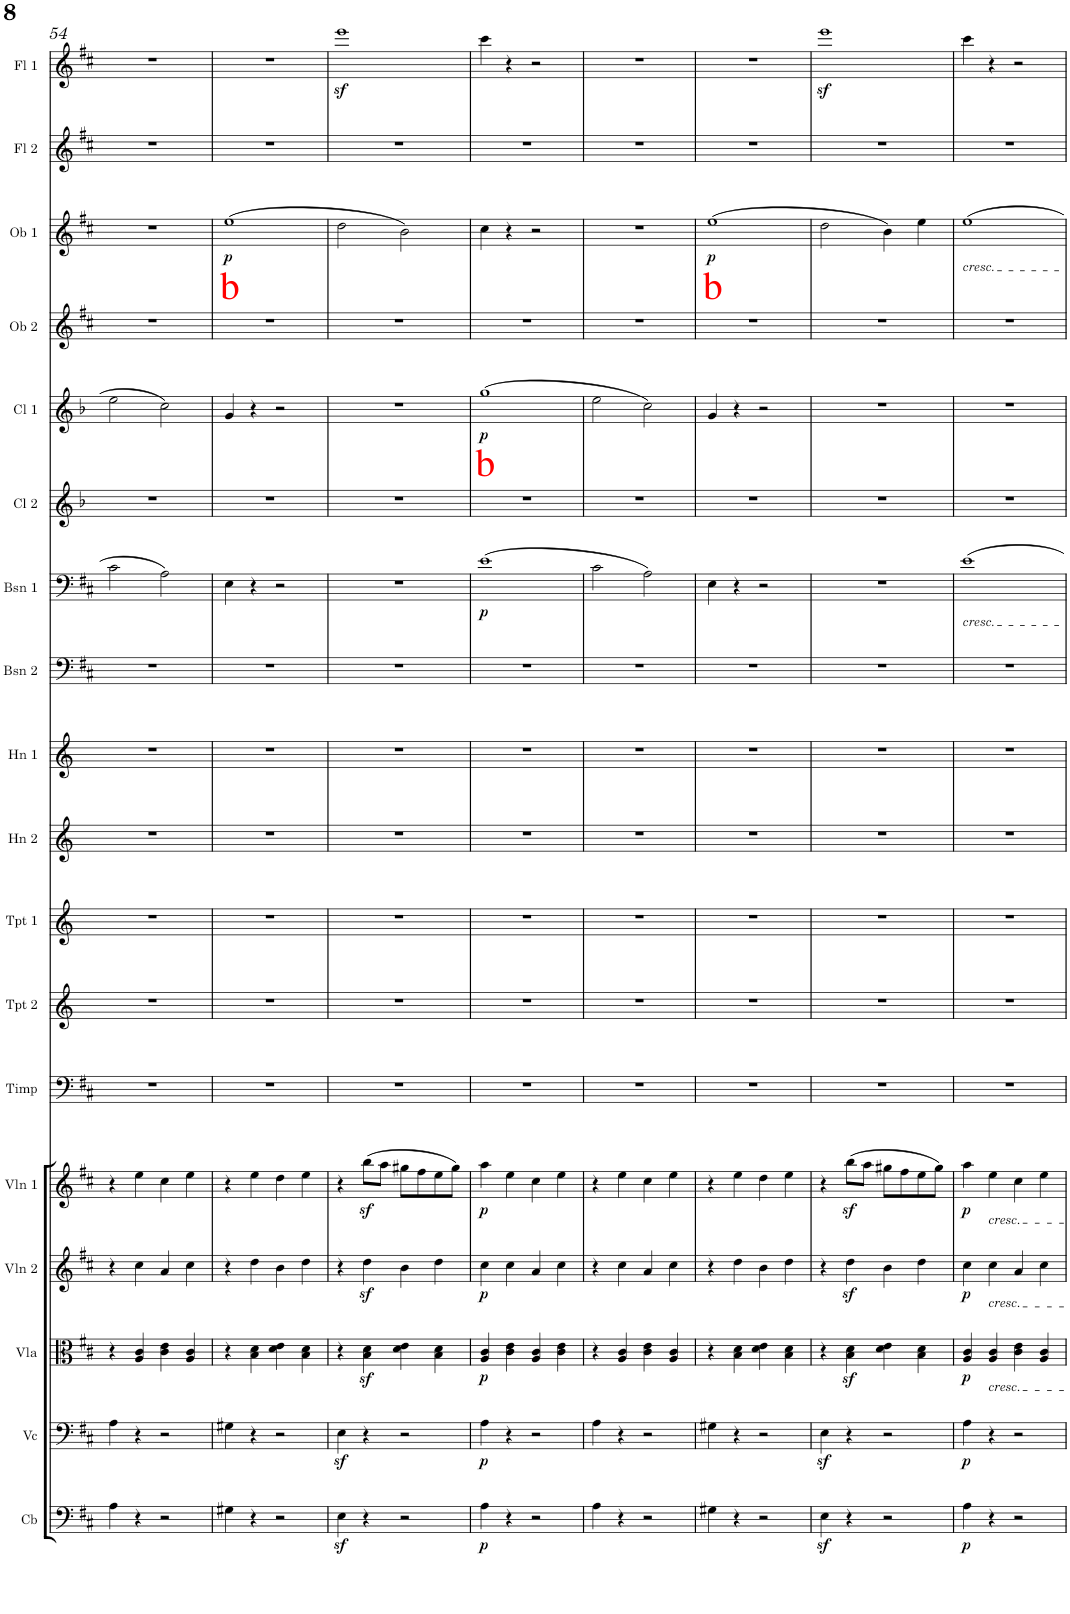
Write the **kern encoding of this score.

**kern	**dynam	**kern	**dynam	**kern	**dynam	**kern	**dynam	**kern	**dynam	**kern	**kern	**kern	**kern	**kern	**kern	**kern	**dynam	**kern	**kern	**text	**dynam	**kern	**kern	**text	**dynam	**kern	**kern
*part18	*part18	*part17	*part17	*part16	*part16	*part15	*part15	*part14	*part14	*part13	*part12	*part11	*part10	*part9	*part8	*part7	*part7	*part6	*part5	*part5	*part5	*part4	*part3	*part3	*part3	*part2	*part1
*staff18	*staff18	*staff17	*staff17	*staff16	*staff16	*staff15	*staff15	*staff14	*staff14	*staff13	*staff12	*staff11	*staff10	*staff9	*staff8	*staff7	*staff7	*staff6	*staff5	*staff5	*staff5	*staff4	*staff3	*staff3	*staff3	*staff2	*staff1
*I"Contrabass	*	*I"Violoncello	*	*I"Viola	*	*I"Violin 2	*	*I"Violin 1	*	*I"Timpani	*I"D Trumpet 2	*I"D Trumpet 1	*I"D Horn 2	*I"D Horn 1	*I"Bassoon 2	*I"Bassoon 1	*	*I"A Clarinet 2	*I"A Clarinet 1	*	*	*I"Oboe 2	*I"Oboe 1	*	*	*I"Flute 2	*I"Flute 1
*I'Cb	*	*I'Vc	*	*I'Vla	*	*I'Vln 2	*	*I'Vln 1	*	*I'Timp	*I'Tpt 2	*I'Tpt 1	*I'Hn 2	*I'Hn 1	*I'Bsn 2	*I'Bsn 1	*	*I'Cl 2	*I'Cl 1	*	*	*I'Ob 2	*I'Ob 1	*	*	*I'Fl 2	*I'Fl 1
!!LO:PB:g=z
*clefF4	*	*clefF4	*	*clefC3	*	*clefG2	*	*clefG2	*	*clefF4	*clefG2	*clefG2	*clefG2	*clefG2	*clefF4	*clefF4	*	*clefG2	*clefG2	*	*	*clefG2	*clefG2	*	*	*clefG2	*clefG2
*Trd7c12	*	*	*	*	*	*	*	*	*	*	*Trd-1c-2	*Trd-1c-2	*Trd6c10	*Trd6c10	*	*	*	*Trd2c3	*Trd2c3	*	*	*	*	*	*	*	*
*k[f#c#]	*	*k[f#c#]	*	*k[f#c#]	*	*k[f#c#]	*	*k[f#c#]	*	*k[f#c#]	*k[]	*k[]	*k[]	*k[]	*k[f#c#]	*k[f#c#]	*	*k[b-]	*k[b-]	*	*	*k[f#c#]	*k[f#c#]	*	*	*k[f#c#]	*k[f#c#]
*M2/2	*	*M2/2	*	*M2/2	*	*M2/2	*	*M2/2	*	*M2/2	*M2/2	*M2/2	*M2/2	*M2/2	*M2/2	*M2/2	*	*M2/2	*M2/2	*	*	*M2/2	*M2/2	*	*	*M2/2	*M2/2
*met(c|)	*	*met(c|)	*	*met(c|)	*	*met(c|)	*	*met(c|)	*	*met(c|)	*met(c|)	*met(c|)	*met(c|)	*met(c|)	*met(c|)	*met(c|)	*	*met(c|)	*met(c|)	*	*	*met(c|)	*met(c|)	*	*	*met(c|)	*met(c|)
=54	=54	=54	=54	=54	=54	=54	=54	=54	=54	=54	=54	=54	=54	=54	=54	=54	=54	=54	=54	=54	=54	=54	=54	=54	=54	=54	=54
4A\	.	4A\	.	4r	.	4r	.	4r	.	1r	1r	1r	1r	1r	1r	2c#\	.	1r	2ee\	.	.	1r	1r	.	.	1r	1r
4r	.	4r	.	4A/ 4c#/	.	4cc#\	.	4ee\	.	.	.	.	.	.	.	.	.	.	.	.	.	.	.	.	.	.	.
2r	.	2r	.	4c#\ 4e\	.	4a/	.	4cc#\	.	.	.	.	.	.	.	2A\	.	.	2cc\	.	.	.	.	.	.	.	.
.	.	.	.	4A/ 4c#/	.	4cc#\	.	4ee\	.	.	.	.	.	.	.	.	.	.	.	.	.	.	.	.	.	.	.
=55	=55	=55	=55	=55	=55	=55	=55	=55	=55	=55	=55	=55	=55	=55	=55	=55	=55	=55	=55	=55	=55	=55	=55	=55	=55	=55	=55
!	!	!	!	!	!	!	!	!	!	!	!	!	!	!	!	!	!	!	!	!	!	!	!	!LO:LY:b:color=#FF0000	!LO:DY:b	!	!
4G#X\	.	4G#X\	.	4r	.	4r	.	4r	.	1r	1r	1r	1r	1r	1r	4E\	.	1r	4g/	.	.	1r	(1ee	b	p	1r	1r
4r	.	4r	.	4B\ 4d\	.	4dd\	.	4ee\	.	.	.	.	.	.	.	4r	.	.	4r	.	.	.	.	.	.	.	.
2r	.	2r	.	4d\ 4e\	.	4b\	.	4dd\	.	.	.	.	.	.	.	2r	.	.	2r	.	.	.	.	.	.	.	.
.	.	.	.	4B\ 4d\	.	4dd\	.	4ee\	.	.	.	.	.	.	.	.	.	.	.	.	.	.	.	.	.	.	.
=56	=56	=56	=56	=56	=56	=56	=56	=56	=56	=56	=56	=56	=56	=56	=56	=56	=56	=56	=56	=56	=56	=56	=56	=56	=56	=56	=56
4Ez<\	.	4Ez<\	.	4r	.	4r	.	4r	.	1r	1r	1r	1r	1r	1r	1r	.	1r	1r	.	.	1r	2dd\	.	.	1r	1eeez<
4r	.	4r	.	4B\z< 4d\z<	.	4ddz<\	.	(8bbz<\L	.	.	.	.	.	.	.	.	.	.	.	.	.	.	.	.	.	.	.
.	.	.	.	.	.	.	.	8aa\J	.	.	.	.	.	.	.	.	.	.	.	.	.	.	.	.	.	.	.
2r	.	2r	.	4d\ 4e\	.	4b\	.	8gg#X\L	.	.	.	.	.	.	.	.	.	.	.	.	.	.	2b\)	.	.	.	.
.	.	.	.	.	.	.	.	8ff#\	.	.	.	.	.	.	.	.	.	.	.	.	.	.	.	.	.	.	.
.	.	.	.	4B\ 4d\	.	4dd\	.	8ee\	.	.	.	.	.	.	.	.	.	.	.	.	.	.	.	.	.	.	.
.	.	.	.	.	.	.	.	8gg#\J)	.	.	.	.	.	.	.	.	.	.	.	.	.	.	.	.	.	.	.
=57	=57	=57	=57	=57	=57	=57	=57	=57	=57	=57	=57	=57	=57	=57	=57	=57	=57	=57	=57	=57	=57	=57	=57	=57	=57	=57	=57
!	!LO:DY:b	!	!LO:DY:b	!	!LO:DY:b	!	!LO:DY:b	!	!LO:DY:b	!	!	!	!	!	!	!	!LO:DY:b	!	!	!LO:LY:b:color=#FF0000	!LO:DY:b	!	!	!	!	!	!
4A\	p	4A\	p	4A/ 4c#/	p	4cc#\	p	4aa\	p	1r	1r	1r	1r	1r	1r	(1e	p	1r	(1gg	b	p	1r	4cc#\	.	.	1r	4ccc#\
4r	.	4r	.	4c#\ 4e\	.	4cc#\	.	4ee\	.	.	.	.	.	.	.	.	.	.	.	.	.	.	4r	.	.	.	4r
2r	.	2r	.	4A/ 4c#/	.	4a/	.	4cc#\	.	.	.	.	.	.	.	.	.	.	.	.	.	.	2r	.	.	.	2r
.	.	.	.	4c#\ 4e\	.	4cc#\	.	4ee\	.	.	.	.	.	.	.	.	.	.	.	.	.	.	.	.	.	.	.
=58	=58	=58	=58	=58	=58	=58	=58	=58	=58	=58	=58	=58	=58	=58	=58	=58	=58	=58	=58	=58	=58	=58	=58	=58	=58	=58	=58
4A\	.	4A\	.	4r	.	4r	.	4r	.	1r	1r	1r	1r	1r	1r	2c#\	.	1r	2ee\	.	.	1r	1r	.	.	1r	1r
4r	.	4r	.	4A/ 4c#/	.	4cc#\	.	4ee\	.	.	.	.	.	.	.	.	.	.	.	.	.	.	.	.	.	.	.
2r	.	2r	.	4c#\ 4e\	.	4a/	.	4cc#\	.	.	.	.	.	.	.	2A\)	.	.	2cc\)	.	.	.	.	.	.	.	.
.	.	.	.	4A/ 4c#/	.	4cc#\	.	4ee\	.	.	.	.	.	.	.	.	.	.	.	.	.	.	.	.	.	.	.
=59	=59	=59	=59	=59	=59	=59	=59	=59	=59	=59	=59	=59	=59	=59	=59	=59	=59	=59	=59	=59	=59	=59	=59	=59	=59	=59	=59
!	!	!	!	!	!	!	!	!	!	!	!	!	!	!	!	!	!	!	!	!	!	!	!	!LO:LY:b:color=#FF0000	!LO:DY:b	!	!
4G#X\	.	4G#X\	.	4r	.	4r	.	4r	.	1r	1r	1r	1r	1r	1r	4E\	.	1r	4g/	.	.	1r	(1ee	b	p	1r	1r
4r	.	4r	.	4B\ 4d\	.	4dd\	.	4ee\	.	.	.	.	.	.	.	4r	.	.	4r	.	.	.	.	.	.	.	.
2r	.	2r	.	4d\ 4e\	.	4b\	.	4dd\	.	.	.	.	.	.	.	2r	.	.	2r	.	.	.	.	.	.	.	.
.	.	.	.	4B\ 4d\	.	4dd\	.	4ee\	.	.	.	.	.	.	.	.	.	.	.	.	.	.	.	.	.	.	.
=60	=60	=60	=60	=60	=60	=60	=60	=60	=60	=60	=60	=60	=60	=60	=60	=60	=60	=60	=60	=60	=60	=60	=60	=60	=60	=60	=60
4Ez<\	.	4Ez<\	.	4r	.	4r	.	4r	.	1r	1r	1r	1r	1r	1r	1r	.	1r	1r	.	.	1r	2dd\	.	.	1r	1eeez<
4r	.	4r	.	4B\z< 4d\z<	.	4ddz<\	.	(8bbz<\L	.	.	.	.	.	.	.	.	.	.	.	.	.	.	.	.	.	.	.
.	.	.	.	.	.	.	.	8aa\J	.	.	.	.	.	.	.	.	.	.	.	.	.	.	.	.	.	.	.
2r	.	2r	.	4d\ 4e\	.	4b\	.	8gg#X\L	.	.	.	.	.	.	.	.	.	.	.	.	.	.	4b\)	.	.	.	.
.	.	.	.	.	.	.	.	8ff#\	.	.	.	.	.	.	.	.	.	.	.	.	.	.	.	.	.	.	.
.	.	.	.	4B\ 4d\	.	4dd\	.	8ee\	.	.	.	.	.	.	.	.	.	.	.	.	.	.	4ee\	.	.	.	.
.	.	.	.	.	.	.	.	8gg#\J)	.	.	.	.	.	.	.	.	.	.	.	.	.	.	.	.	.	.	.
=61	=61	=61	=61	=61	=61	=61	=61	=61	=61	=61	=61	=61	=61	=61	=61	=61	=61	=61	=61	=61	=61	=61	=61	=61	=61	=61	=61
!	!	!	!	!	!	!	!	!	!	!	!	!	!	!	!	!	!	!	!	!	!	!	!LO:TX:b:i:t=cresc.	!	!	!	!
!	!	!	!	!	!	!	!	!	!	!	!	!	!	!	!	!LO:TX:b:i:t=cresc.	!	!	!	!	!	!	!	!	!	!	!
!	!LO:DY:b	!	!LO:DY:b	!	!LO:DY:b	!	!LO:DY:b	!	!LO:DY:b	!	!	!	!	!	!	!	!	!	!	!	!	!	!	!	!	!	!
4A\	p	4A\	p	4A/ 4c#/	p	4cc#\	p	4aa\	p	1r	1r	1r	1r	1r	1r	1e	.	1r	1r	.	.	1r	1ee	.	.	1r	4ccc#\
!	!	!	!	!	!	!	!	!LO:TX:b:i:t=cresc.	!	!	!	!	!	!	!	!	!	!	!	!	!	!	!	!	!	!	!
!	!	!	!	!	!	!LO:TX:b:i:t=cresc.	!	!	!	!	!	!	!	!	!	!	!	!	!	!	!	!	!	!	!	!	!
!	!	!	!	!LO:TX:b:i:t=cresc.	!	!	!	!	!	!	!	!	!	!	!	!	!	!	!	!	!	!	!	!	!	!	!
4r	.	4r	.	4A/ 4c#/	.	4cc#\	.	4ee\	.	.	.	.	.	.	.	.	.	.	.	.	.	.	.	.	.	.	4r
2r	.	2r	.	4c#\ 4e\	.	4a/	.	4cc#\	.	.	.	.	.	.	.	.	.	.	.	.	.	.	.	.	.	.	2r
.	.	.	.	4A/ 4c#/	.	4cc#\	.	4ee\	.	.	.	.	.	.	.	.	.	.	.	.	.	.	.	.	.	.	.
=	=	=	=	=	=	=	=	=	=	=	=	=	=	=	=	=	=	=	=	=	=	=	=	=	=	=	=
*-	*-	*-	*-	*-	*-	*-	*-	*-	*-	*-	*-	*-	*-	*-	*-	*-	*-	*-	*-	*-	*-	*-	*-	*-	*-	*-	*-
